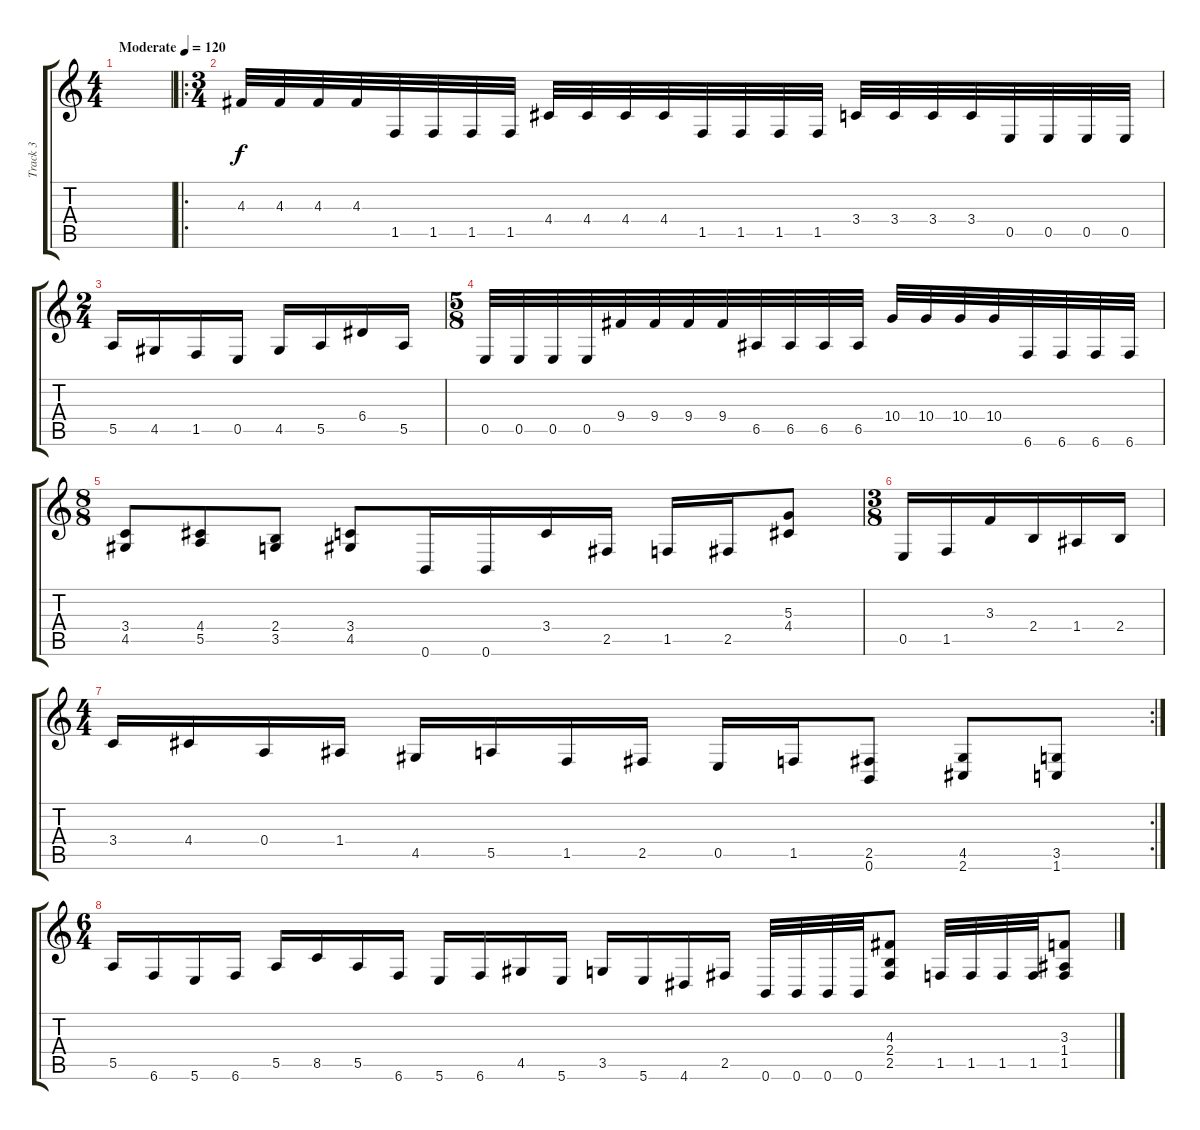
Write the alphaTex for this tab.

\track ("Track 3" "Track 3") {instrument distortionguitar}
\staff {score tabs}
\tuning (B3 Gb3 D3 A2 E2 B1) {hide}
\ts (4 4)
\tempo (120 "Moderate")
\clef g2
\ks c
|
\ro
\ts (3 4)
4.3.32 4.3.32 4.3.32 4.3.32 1.5.32 1.5.32 1.5.32 1.5.32 4.4.32 4.4.32 4.4.32 4.4.32 1.5.32 1.5.32 1.5.32 1.5.32 3.4.32 3.4.32 3.4.32 3.4.32 0.5.32 0.5.32 0.5.32 0.5.32 |
\ts (2 4)
5.5.16 4.5.16 1.5.16 0.5.16 4.5.16 5.5.16 6.4.16 5.5.16 |
\ts (5 8)
0.5.32 0.5.32 0.5.32 0.5.32 9.4.32 9.4.32 9.4.32 9.4.32 6.5.32 6.5.32 6.5.32 6.5.32 10.4.32 10.4.32 10.4.32 10.4.32 6.6.32 6.6.32 6.6.32 6.6.32 |
\ts (8 8)
(3.4 4.5).8 (4.4 5.5).8 (2.4 3.5).8 (3.4 4.5).8 0.6.16 0.6.16 3.4.16 2.5.16 1.5.16 2.5.16 (5.3 4.4).8 |
\ts (3 8)
0.5.16 1.5.16 3.3.16 2.4.16 1.4.16 2.4.16 |
\rc 2
\ts (4 4)
3.4.16 4.4.16 0.4.16 1.4.16 4.5.16 5.5.16 1.5.16 2.5.16 0.5.16 1.5.16 (2.5 0.6).8 (4.5 2.6).8 (3.5 1.6).8 |
\ts (6 4)
5.5.16 6.6.16 5.6.16 6.6.16 5.5.16 8.5.16 5.5.16 6.6.16 5.6.16 6.6.16 4.5.16 5.6.16 3.5.16 5.6.16 4.6.16 2.5.16 0.6.32 0.6.32 0.6.32 0.6.32 (4.3 2.4 2.5).8 1.5.32 1.5.32 1.5.32 1.5.32 (3.3 1.4 1.5).8
